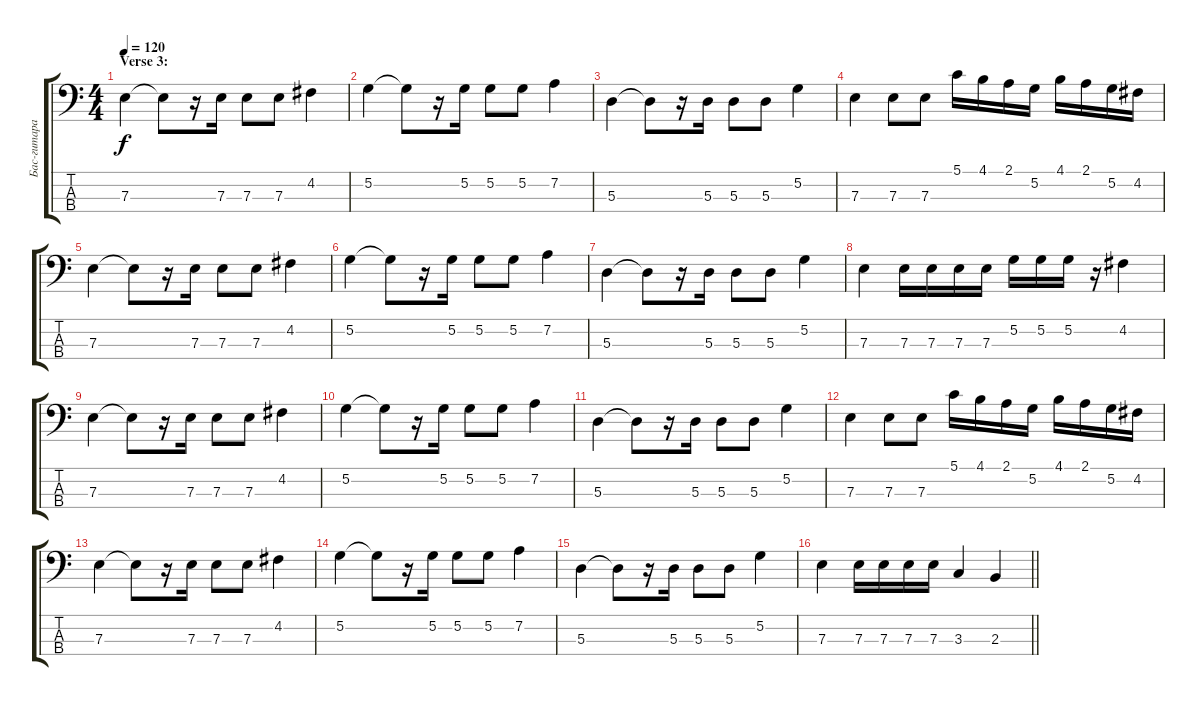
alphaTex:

\track ("Бас-гитара" "Бас-гитара") {instrument electricbasspick}
\staff {score tabs}
\tuning (G2 D2 A1 E1) {hide}
\ts (4 4)
\section ("" "Verse 3:")
\tempo 120
\clef f4
\ks c
7.3.4{dy f} 7.3{t}.8 r.16 7.3.16 7.3.8 7.3.8 4.2.4 |
5.2.4 5.2{t}.8 r.16 5.2.16 5.2.8 5.2.8 7.2.4 |
5.3.4 5.3{t}.8 r.16 5.3.16 5.3.8 5.3.8 5.2.4 |
7.3.4 7.3.8 7.3.8 5.1.16 4.1.16 2.1.16 5.2.16 4.1.16 2.1.16 5.2.16 4.2.16 |
7.3.4 7.3{t}.8 r.16 7.3.16 7.3.8 7.3.8 4.2.4 |
5.2.4 5.2{t}.8 r.16 5.2.16 5.2.8 5.2.8 7.2.4 |
5.3.4 5.3{t}.8 r.16 5.3.16 5.3.8 5.3.8 5.2.4 |
7.3.4 7.3.16 7.3.16 7.3.16 7.3.16 5.2.16 5.2.16 5.2.16 r.16 4.2.4 |
7.3.4 7.3{t}.8 r.16 7.3.16 7.3.8 7.3.8 4.2.4 |
5.2.4 5.2{t}.8 r.16 5.2.16 5.2.8 5.2.8 7.2.4 |
5.3.4 5.3{t}.8 r.16 5.3.16 5.3.8 5.3.8 5.2.4 |
7.3.4 7.3.8 7.3.8 5.1.16 4.1.16 2.1.16 5.2.16 4.1.16 2.1.16 5.2.16 4.2.16 |
7.3.4 7.3{t}.8 r.16 7.3.16 7.3.8 7.3.8 4.2.4 |
5.2.4 5.2{t}.8 r.16 5.2.16 5.2.8 5.2.8 7.2.4 |
5.3.4 5.3{t}.8 r.16 5.3.16 5.3.8 5.3.8 5.2.4 |
\barLineRight lightlight
7.3.4 7.3.16 7.3.16 7.3.16 7.3.16 3.3.4 2.3.4
